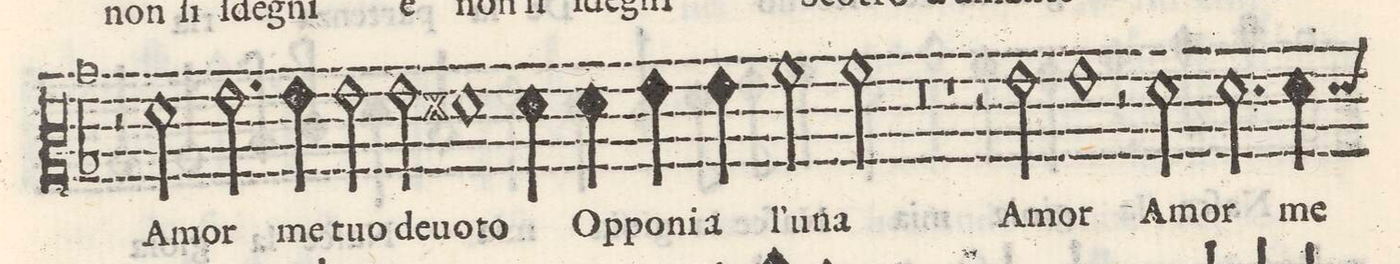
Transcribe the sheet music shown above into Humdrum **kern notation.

**kern	**text
*I"ALTO	*
*clefC2	*
*k[b-]	*
*met(c)	*
*M4/4	*
2r	.
2fny\	A-
=111-	=111-
2.g\	-mor
4g\	me
=112-	=112-
2g\	tuo
2g\	dev-
=113-	=113-
1f#X	-oto
=114-	=114-
4fny\	Op-
4f\	-po-
4g\	-ni
4g\	a
=115-	=115-
2a\	l'u-
2a\	-na
=116-	=116-
0r	.
=117-	=117-
=118-	=118-
1r	.
=119-	=119-
2r	.
2g\	A-
=120-	=120-
1g	-mor
=121-	=121-
2r	.
2f\	A-
=122-	=122-
2.f\	-mor
4f\	me
=123-	=123-
*-	*-
